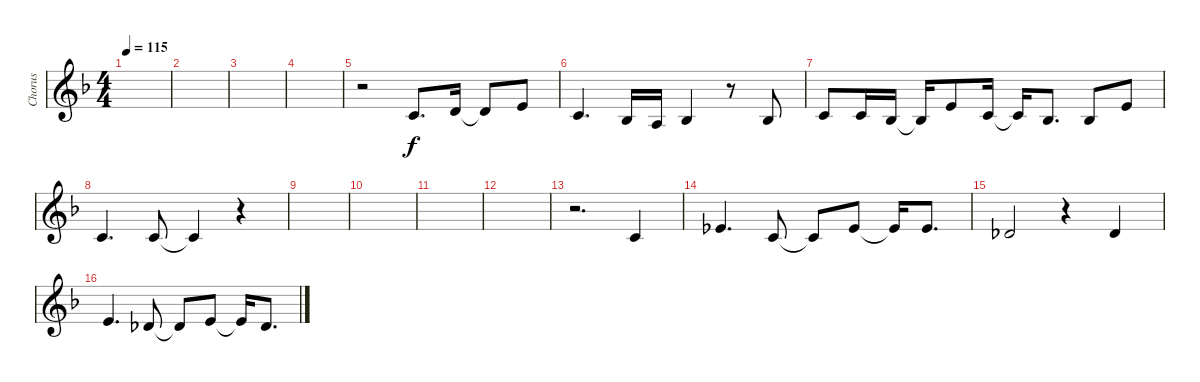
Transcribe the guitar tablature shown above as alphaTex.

\track ("Chorus" "Chorus") {instrument synthvoice}
\staff {score}
\tuning (E5 B4 G4 D4 A3 E3) {hide}
\ts (4 4)
\tempo 115
\clef g2
\ks f
|
|
|
|
r.2 3.5.8{d} 0.4.16 0.4{t}.8 2.4.8 |
3.5.4{d} 1.5.16 0.5.16 1.5.4 r.8 1.5.8 |
3.5.8 3.5.16 1.5.16 1.5{t}.16 2.4.8 3.5.16 3.5{t}.16 1.5.8{d} 1.5.8 2.4.8 |
3.5.4{d} 3.5.8 3.5{t}.4 r.4 |
|
|
|
|
r.2{d} 3.5.4 |
1.4.4{d} 3.5.8 3.5{t}.8 1.4.8 1.4{t}.16 1.4.8{d} |
4.5.2 r.4 4.5.4 |
2.4.4{d} 4.5.8 4.5{t}.8 2.4.8 2.4{t}.16 4.5.8{d}
